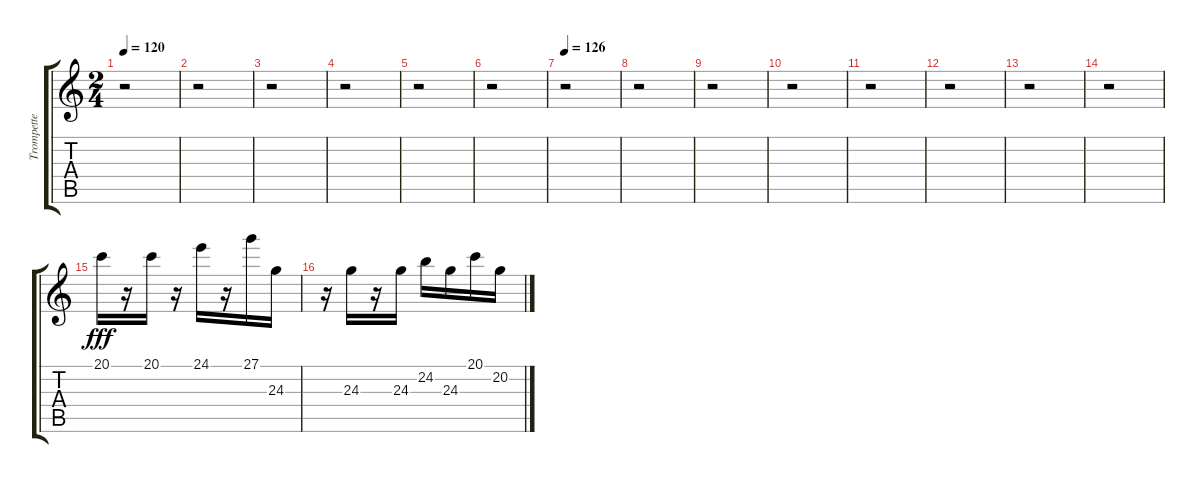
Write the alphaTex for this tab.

\track ("Trompette" "Trompette") {instrument trumpet}
\staff {score tabs}
\tuning (E4 B3 G3 D3 A2 E2) {hide}
\ts (2 4)
\tempo 120
\clef g2
\ks c
r.2{dy f} |
r.2 |
r.2 |
r.2 |
r.2 |
r.2 |
\tempo 126
r.2 |
r.2 |
r.2 |
r.2 |
r.2 |
r.2 |
r.2 |
r.2 |
20.1.16{dy fff} r.16 20.1.16 r.16 24.1.16 r.16 27.1.16 24.3.16 |
r.16 24.3.16 r.16 24.3.16 24.2.16 24.3.16 20.1.16 20.2.16
